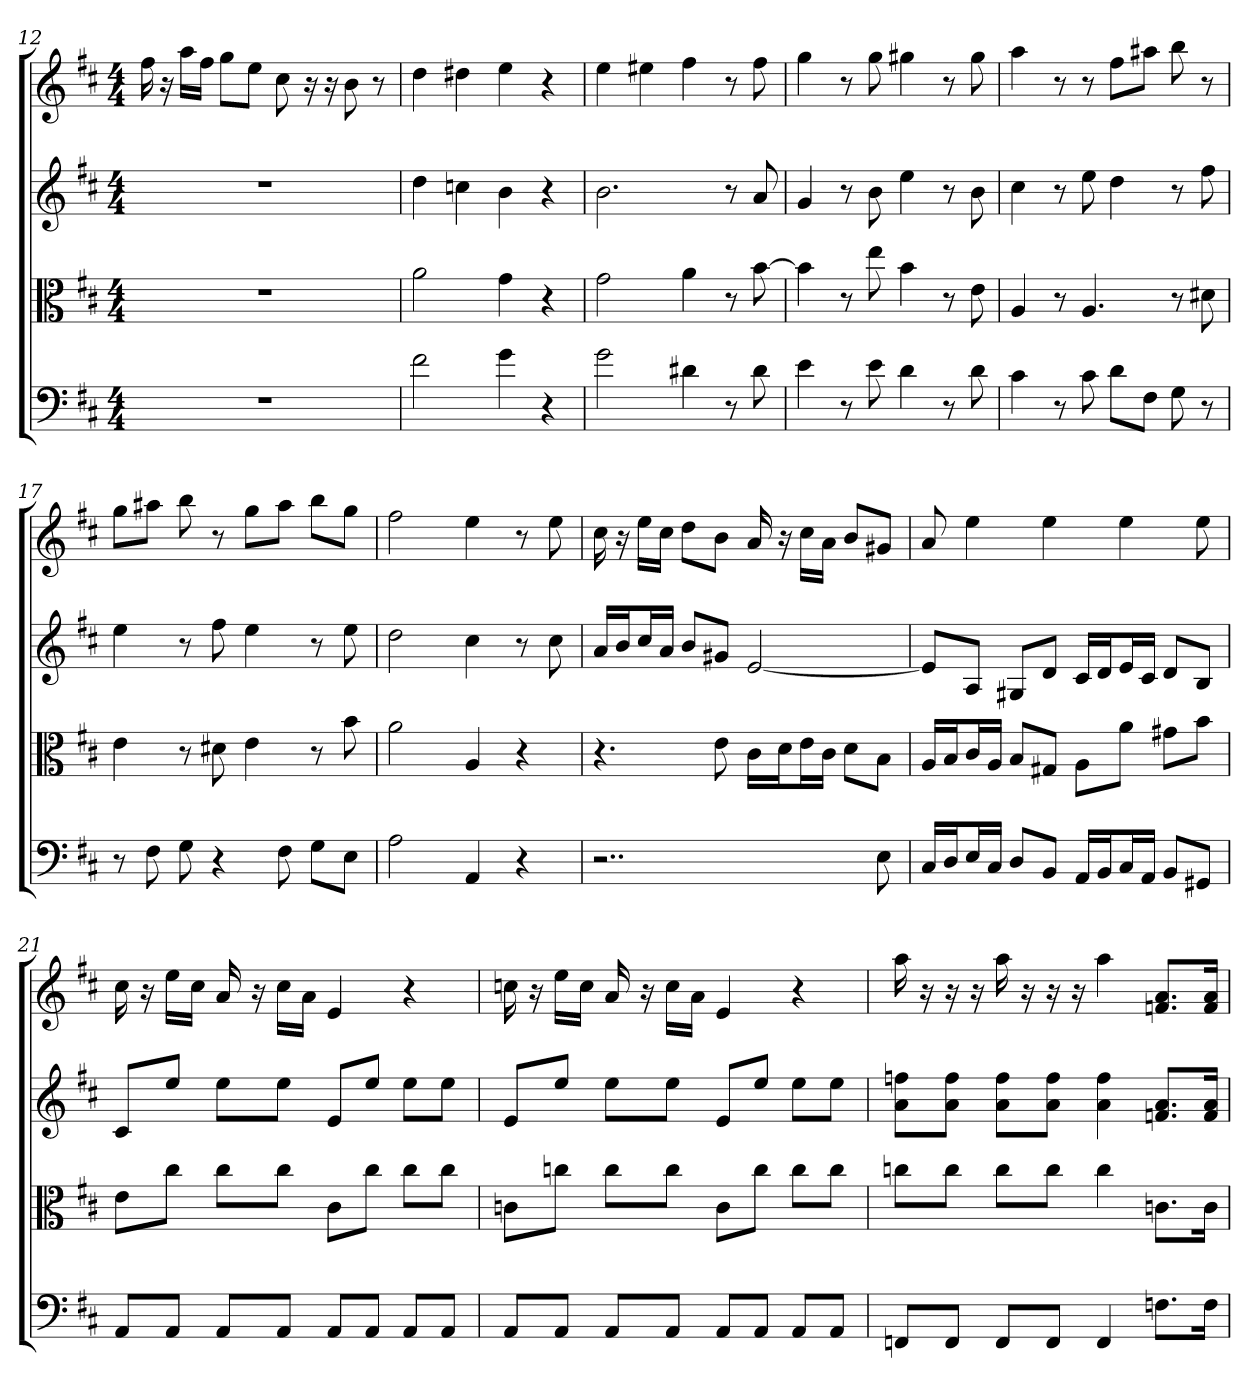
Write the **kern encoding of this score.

**kern	**kern	**kern	**kern
*part4	*part3	*part2	*part1
*staff4	*staff3	*staff2	*staff1
*clefF4	*clefC3	*clefG2	*clefG2
*k[f#c#]	*k[f#c#]	*k[f#c#]	*k[f#c#]
*D:	*D:	*D:	*D:
*M4/4	*M4/4	*M4/4	*M4/4
=12	=12	=12	=12
1r	1r	1r	16ff#
.	.	.	16r
.	.	.	16aa\LL
.	.	.	16ff#\JJ
.	.	.	8gg\L
.	.	.	8ee\J
.	.	.	8cc#
.	.	.	16r
.	.	.	16r
.	.	.	8b
.	.	.	8r
=13	=13	=13	=13
2f#	2a	4dd	4dd
.	.	4ccn	4dd#X
4g	4g	4b	4ee
4r	4r	4r	4r
=14	=14	=14	=14
2g	2g	2.b	4ee
.	.	.	4ee#X
4d#X	4a	.	4ff#
8r	8r	8r	8r
8d#	[8b	8a	8ff#
=15	=15	=15	=15
4e	4b]	4g	4gg
8r	8r	8r	8r
8e	8ee	8b	8gg
4d	4b	4ee	4gg#X
8r	8r	8r	8r
8d	8e	8b	8gg#
=16	=16	=16	=16
4c#	4A	4cc#	4aa
8r	8r	8r	8r
8c#	4.A	8ee	8r
8d\L	.	4dd	8ff#\L
8F#\J	.	.	8aa#X\J
8G	8r	8r	8bb
8r	8d#X	8ff#	8r
=17	=17	=17	=17
8r	4e	4ee	8gg\L
8F#	.	.	8aa#X\J
8G	8r	8r	8bb
4r	8d#X	8ff#	8r
.	4e	4ee	8gg\L
8F#	.	.	8aa#\J
8G\L	8r	8r	8bb\L
8E\J	8b	8ee	8gg\J
=18	=18	=18	=18
2A	2a	2dd	2ff#
4AA	4A	4cc#	4ee
4r	4r	8r	8r
.	.	8cc#	8ee
=19	=19	=19	=19
2..r	4.r	16a/LL	16cc#
.	.	16b/J	16r
.	.	16cc#/L	16ee\LL
.	.	16a/JJ	16cc#\JJ
.	.	8b/L	8dd\L
.	8e	8g#X/J	8b\J
.	16c#\LL	[2e	16a
.	16d\J	.	16r
.	16e\L	.	16cc#\LL
.	16c#\JJ	.	16a\JJ
.	8d\L	.	8b/L
8E	8B\J	.	8g#X/J
=20	=20	=20	=20
16C#/LL	16A/LL	8e/L]	8a
16D/J	16B/J	.	.
16E/L	16c#/L	8A/J	4ee
16C#/JJ	16A/JJ	.	.
8D/L	8B/L	8G#X/L	.
8BB/J	8G#X/J	8d/J	4ee
16AA/LL	8A\L	16c#/LL	.
16BB/J	.	16d/J	.
16C#/L	8a\J	16e/L	4ee
16AA/JJ	.	16c#/JJ	.
8BB/L	8g#X\L	8d/L	.
8GG#X/J	8b\J	8B/J	8ee
=21	=21	=21	=21
8AA/L	8e\L	8c#/L	16cc#
.	.	.	16r
8AA/J	8cc#\J	8ee/J	16ee\LL
.	.	.	16cc#\JJ
8AA/L	8cc#\L	8ee\L	16a
.	.	.	16r
8AA/J	8cc#\J	8ee\J	16cc#\LL
.	.	.	16a\JJ
8AA/L	8c#\L	8e/L	4e
8AA/J	8cc#\J	8ee/J	.
8AA/L	8cc#\L	8ee\L	4r
8AA/J	8cc#\J	8ee\J	.
=22	=22	=22	=22
8AA/L	8cn\L	8e/L	16ccn
.	.	.	16r
8AA/J	8ccn\J	8ee/J	16ee\LL
.	.	.	16cc\JJ
8AA/L	8cc\L	8ee\L	16a
.	.	.	16r
8AA/J	8cc\J	8ee\J	16cc\LL
.	.	.	16a\JJ
8AA/L	8c\L	8e/L	4e
8AA/J	8cc\J	8ee/J	.
8AA/L	8cc\L	8ee\L	4r
8AA/J	8cc\J	8ee\J	.
=23	=23	=23	=23
8FFn/L	8ccn\L	8a\ 8ffn\L	16aa
.	.	.	16r
8FF/J	8cc\J	8a\ 8ff\J	16r
.	.	.	16r
8FF/L	8cc\L	8a\ 8ff\L	16aa
.	.	.	16r
8FF/J	8cc\J	8a\ 8ff\J	16r
.	.	.	16r
4FF	4cc	4a 4ff	4aa
8.Fn\L	8.cn\L	8.fn/ 8.a/L	8.fn/ 8.a/L
16F\Jk	16c\Jk	16f/ 16a/Jk	16f/ 16a/Jk
=	=	=	=
*-	*-	*-	*-
